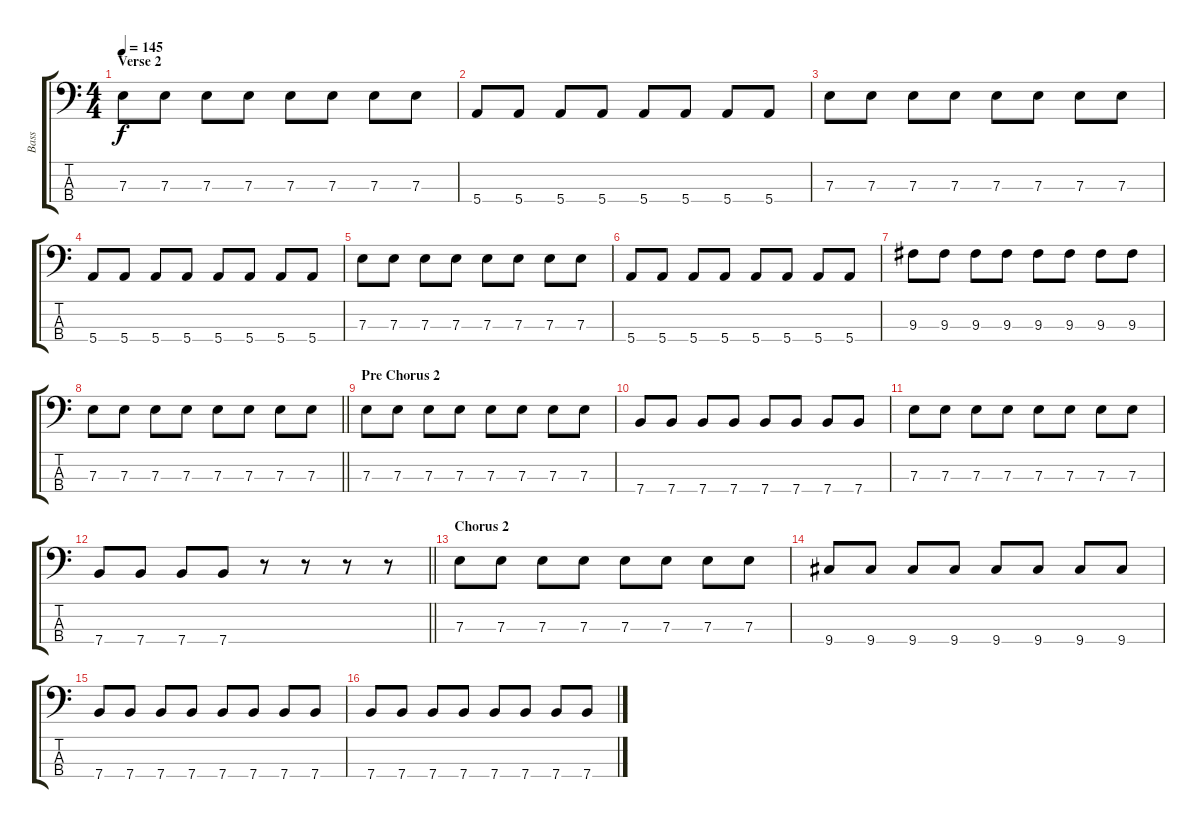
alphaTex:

\track ("Bass" "Bass") {instrument electricbassfinger}
\staff {score tabs}
\tuning (G2 D2 A1 E1) {hide}
\ts (4 4)
\section ("" "Verse 2")
\tempo 145
\clef f4
\ks c
7.3.8{dy f} 7.3.8 7.3.8 7.3.8 7.3.8 7.3.8 7.3.8 7.3.8 |
5.4.8 5.4.8 5.4.8 5.4.8 5.4.8 5.4.8 5.4.8 5.4.8 |
7.3.8 7.3.8 7.3.8 7.3.8 7.3.8 7.3.8 7.3.8 7.3.8 |
5.4.8 5.4.8 5.4.8 5.4.8 5.4.8 5.4.8 5.4.8 5.4.8 |
7.3.8 7.3.8 7.3.8 7.3.8 7.3.8 7.3.8 7.3.8 7.3.8 |
5.4.8 5.4.8 5.4.8 5.4.8 5.4.8 5.4.8 5.4.8 5.4.8 |
9.3.8 9.3.8 9.3.8 9.3.8 9.3.8 9.3.8 9.3.8 9.3.8 |
\barLineRight lightlight
7.3.8 7.3.8 7.3.8 7.3.8 7.3.8 7.3.8 7.3.8 7.3.8 |
\section ("" "Pre Chorus 2")
7.3.8 7.3.8 7.3.8 7.3.8 7.3.8 7.3.8 7.3.8 7.3.8 |
7.4.8 7.4.8 7.4.8 7.4.8 7.4.8 7.4.8 7.4.8 7.4.8 |
7.3.8 7.3.8 7.3.8 7.3.8 7.3.8 7.3.8 7.3.8 7.3.8 |
\barLineRight lightlight
7.4.8 7.4.8 7.4.8 7.4.8 r.8 r.8 r.8 r.8 |
\section ("" "Chorus 2")
7.3.8 7.3.8 7.3.8 7.3.8 7.3.8 7.3.8 7.3.8 7.3.8 |
9.4.8 9.4.8 9.4.8 9.4.8 9.4.8 9.4.8 9.4.8 9.4.8 |
7.4.8 7.4.8 7.4.8 7.4.8 7.4.8 7.4.8 7.4.8 7.4.8 |
7.4.8 7.4.8 7.4.8 7.4.8 7.4.8 7.4.8 7.4.8 7.4.8
